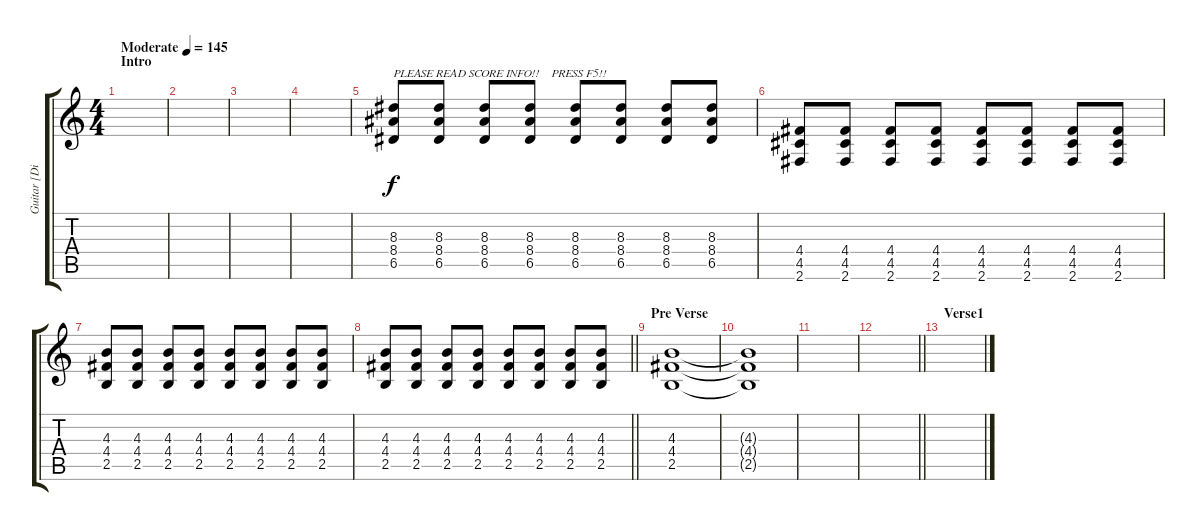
\track ("Guitar [Distorted]" "Guitar [Di") {instrument distortionguitar}
\staff {score tabs}
\tuning (E4 B3 G3 D3 A2 E2) {hide}
\ts (4 4)
\section ("" "Intro")
\tempo (145 "Moderate")
\clef g2
\ks c
|
|
|
|
(8.3 8.4 6.5).8{txt "PLEASE READ SCORE INFO!!    PRESS F5!!"} (8.3 8.4 6.5).8 (8.3 8.4 6.5).8 (8.3 8.4 6.5).8 (8.3 8.4 6.5).8 (8.3 8.4 6.5).8 (8.3 8.4 6.5).8 (8.3 8.4 6.5).8 |
(4.4 4.5 2.6).8 (4.4 4.5 2.6).8 (4.4 4.5 2.6).8 (4.4 4.5 2.6).8 (4.4 4.5 2.6).8 (4.4 4.5 2.6).8 (4.4 4.5 2.6).8 (4.4 4.5 2.6).8 |
(4.3 4.4 2.5).8 (4.3 4.4 2.5).8 (4.3 4.4 2.5).8 (4.3 4.4 2.5).8 (4.3 4.4 2.5).8 (4.3 4.4 2.5).8 (4.3 4.4 2.5).8 (4.3 4.4 2.5).8 |
\barLineRight lightlight
(4.3 4.4 2.5).8 (4.3 4.4 2.5).8 (4.3 4.4 2.5).8 (4.3 4.4 2.5).8 (4.3 4.4 2.5).8 (4.3 4.4 2.5).8 (4.3 4.4 2.5).8 (4.3 4.4 2.5).8 |
\section ("" "Pre Verse")
(4.3 4.4 2.5).1 |
(4.3{t} 4.4{t} 2.5{t}).1 |
|
\barLineRight lightlight
|
\section ("" "Verse1")
